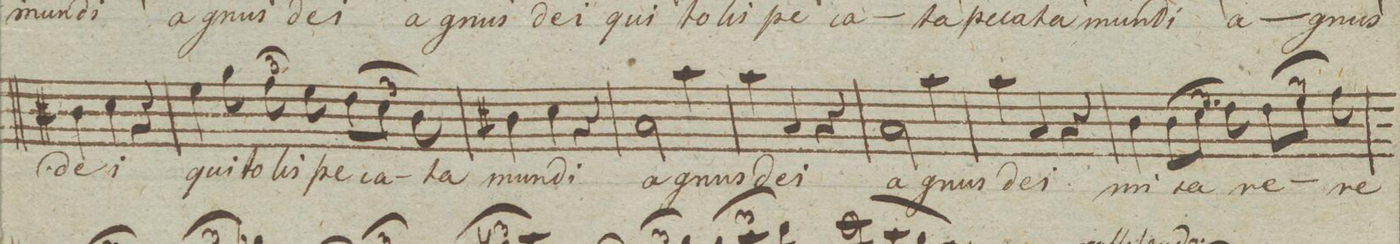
**kern	**text
*I"Baſso.	*
*clefF4	*
*k[]	*
*M3/4	*
4D#X\	de-
4E\	-i
4r	.
=27	=27
4G\	qui
12B\	to-
12A\	-lis
12G\	pe-
12F\L	-ca-
12E\J	.
12D\	-ta
=28	=28
4D#X\	mun-
4E\	-di
4r	.
=29	=29
2C\	a-
4c\	-gnus
=30	=30
4c\	de-
4C/	-i
4r	.
=31	=31
2C\	a-
4c\	-gnus
=32	=32
4c\	de-
4C/	-i
4r	.
=33	=33
4D\	mi-
12D\L	-se-
12E\J	.
12F\	-re-
12F\L	.
12G\J	.
12A\	-re
=34	=34
*-	*-
